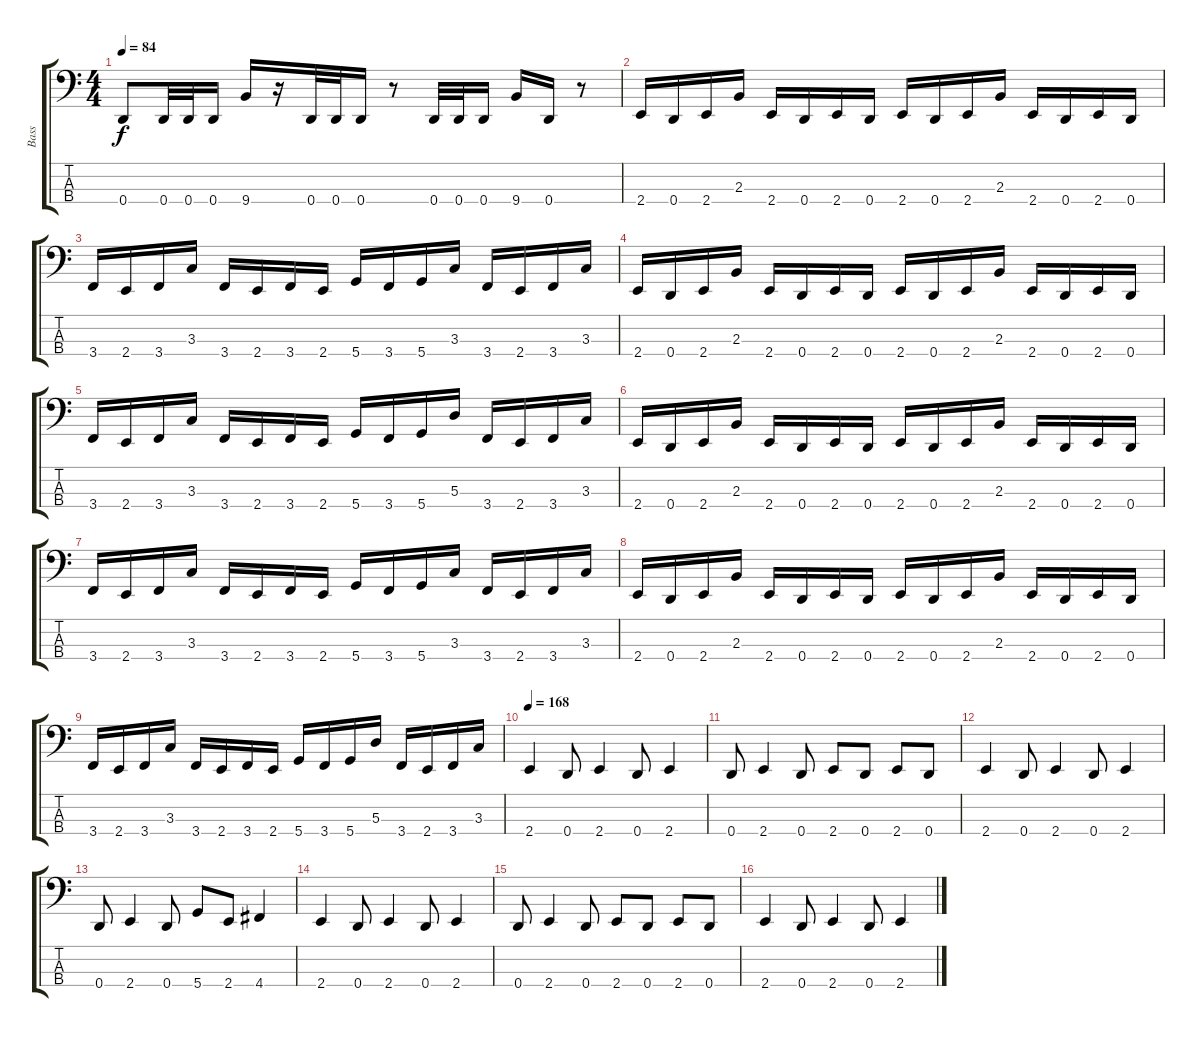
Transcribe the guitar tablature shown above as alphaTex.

\track ("Bass" "Bass") {instrument electricbasspick}
\staff {score tabs}
\tuning (G2 D2 A1 D1) {hide}
\ts (4 4)
\tempo 84
\clef f4
\ks c
0.4.8{dy f} 0.4.32 0.4.32 0.4.16 9.4.16 r.16 0.4.32 0.4.32 0.4.16 r.8 0.4.32 0.4.32 0.4.16 9.4.16 0.4.16 r.8 |
2.4.16 0.4.16 2.4.16 2.3.16 2.4.16 0.4.16 2.4.16 0.4.16 2.4.16 0.4.16 2.4.16 2.3.16 2.4.16 0.4.16 2.4.16 0.4.16 |
3.4.16 2.4.16 3.4.16 3.3.16 3.4.16 2.4.16 3.4.16 2.4.16 5.4.16 3.4.16 5.4.16 3.3.16 3.4.16 2.4.16 3.4.16 3.3.16 |
2.4.16 0.4.16 2.4.16 2.3.16 2.4.16 0.4.16 2.4.16 0.4.16 2.4.16 0.4.16 2.4.16 2.3.16 2.4.16 0.4.16 2.4.16 0.4.16 |
3.4.16 2.4.16 3.4.16 3.3.16 3.4.16 2.4.16 3.4.16 2.4.16 5.4.16 3.4.16 5.4.16 5.3.16 3.4.16 2.4.16 3.4.16 3.3.16 |
2.4.16 0.4.16 2.4.16 2.3.16 2.4.16 0.4.16 2.4.16 0.4.16 2.4.16 0.4.16 2.4.16 2.3.16 2.4.16 0.4.16 2.4.16 0.4.16 |
3.4.16 2.4.16 3.4.16 3.3.16 3.4.16 2.4.16 3.4.16 2.4.16 5.4.16 3.4.16 5.4.16 3.3.16 3.4.16 2.4.16 3.4.16 3.3.16 |
2.4.16 0.4.16 2.4.16 2.3.16 2.4.16 0.4.16 2.4.16 0.4.16 2.4.16 0.4.16 2.4.16 2.3.16 2.4.16 0.4.16 2.4.16 0.4.16 |
3.4.16 2.4.16 3.4.16 3.3.16 3.4.16 2.4.16 3.4.16 2.4.16 5.4.16 3.4.16 5.4.16 5.3.16 3.4.16 2.4.16 3.4.16 3.3.16 |
\tempo 168
2.4.4 0.4.8 2.4.4 0.4.8 2.4.4 |
0.4.8 2.4.4 0.4.8 2.4.8 0.4.8 2.4.8 0.4.8 |
2.4.4 0.4.8 2.4.4 0.4.8 2.4.4 |
0.4.8 2.4.4 0.4.8 5.4.8 2.4.8 4.4.4 |
2.4.4 0.4.8 2.4.4 0.4.8 2.4.4 |
0.4.8 2.4.4 0.4.8 2.4.8 0.4.8 2.4.8 0.4.8 |
2.4.4 0.4.8 2.4.4 0.4.8 2.4.4
